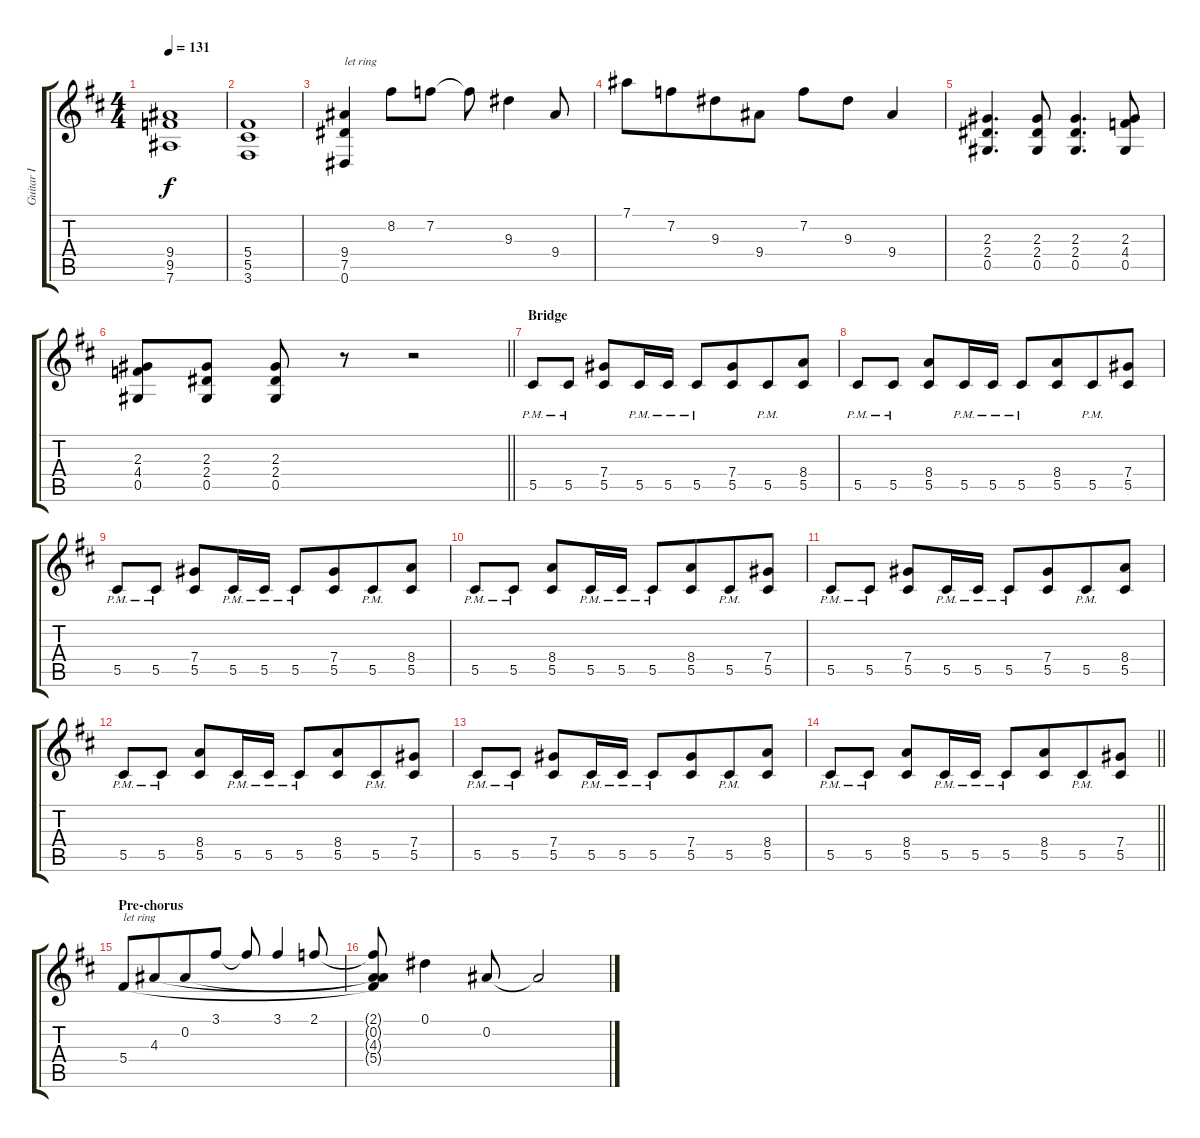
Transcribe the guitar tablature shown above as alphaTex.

\track ("Guitar I" "Guitar I") {instrument distortionguitar}
\staff {score tabs}
\tuning (Eb4 Bb3 Gb3 Db3 Ab2 Eb2) {hide}
\ts (4 4)
\tempo 131
\clef g2
\ks d
(9.4 9.5 7.6).1{dy f} |
(5.4 5.5 3.6).1 |
(9.4 7.5 0.6).4{txt "let ring"} 8.2.8 7.2.8 7.2{t}.8 9.3.4 9.4.8 |
7.1.8 7.2.8{beam merge} 9.3.8 9.4.8 7.2.8 9.3.8 9.4.4 |
(2.3 2.4 0.5).4{d} (2.3 2.4 0.5).8 (2.3 2.4 0.5).4{d} (2.3 4.4 0.5).8 |
\barLineRight lightlight
(2.3 4.4 0.5).8 (2.3 2.4 0.5).8 (2.3 2.4 0.5).8 r.8 r.2 |
\section ("" "Bridge")
5.5{pm}.8 5.5{pm}.8 (7.4 5.5).8 5.5{pm}.16 5.5{pm}.16 5.5{pm}.8 (7.4 5.5).8{beam merge} 5.5{pm}.8 (8.4 5.5).8 |
5.5{pm}.8 5.5{pm}.8 (8.4 5.5).8 5.5{pm}.16 5.5{pm}.16 5.5{pm}.8 (8.4 5.5).8{beam merge} 5.5{pm}.8 (7.4 5.5).8 |
5.5{pm}.8 5.5{pm}.8 (7.4 5.5).8 5.5{pm}.16 5.5{pm}.16 5.5{pm}.8 (7.4 5.5).8{beam merge} 5.5{pm}.8 (8.4 5.5).8 |
5.5{pm}.8 5.5{pm}.8 (8.4 5.5).8 5.5{pm}.16 5.5{pm}.16 5.5{pm}.8 (8.4 5.5).8{beam merge} 5.5{pm}.8 (7.4 5.5).8 |
5.5{pm}.8 5.5{pm}.8 (7.4 5.5).8 5.5{pm}.16 5.5{pm}.16 5.5{pm}.8 (7.4 5.5).8{beam merge} 5.5{pm}.8 (8.4 5.5).8 |
5.5{pm}.8 5.5{pm}.8 (8.4 5.5).8 5.5{pm}.16 5.5{pm}.16 5.5{pm}.8 (8.4 5.5).8{beam merge} 5.5{pm}.8 (7.4 5.5).8 |
5.5{pm}.8 5.5{pm}.8 (7.4 5.5).8 5.5{pm}.16 5.5{pm}.16 5.5{pm}.8 (7.4 5.5).8{beam merge} 5.5{pm}.8 (8.4 5.5).8 |
\barLineRight lightlight
5.5{pm}.8 5.5{pm}.8 (8.4 5.5).8 5.5{pm}.16 5.5{pm}.16 5.5{pm}.8 (8.4 5.5).8{beam merge} 5.5{pm}.8 (7.4 5.5).8 |
\section ("" "Pre-chorus")
5.4.8{txt "let ring" beam Up} 4.3.8{beam Up beam merge} 0.2.8{beam Up} 3.1.8{beam Up} 3.1{t}.8{beam Up} 3.1.4{beam Up} 2.1.8{beam Up} |
(2.1{t} 0.2{t} 4.3{t} 5.4{t}).8{beam Up} 0.1.4 0.2.8 0.2{t}.2
